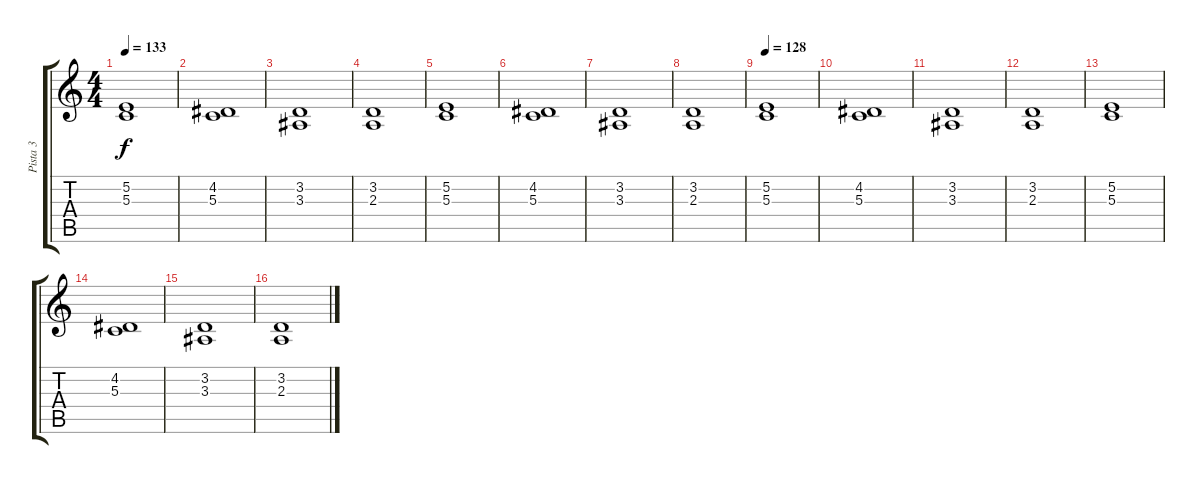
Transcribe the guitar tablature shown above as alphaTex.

\track ("Pista 3" "Pista 3") {instrument synthstrings2}
\staff {score tabs}
\tuning (E4 B3 G3 D3 A2 E2) {hide}
\ts (4 4)
\tempo 133
\clef g2
\ks c
(5.2 5.3).1{dy f} |
(4.2 5.3).1 |
(3.2 3.3).1 |
(3.2 2.3).1 |
(5.2 5.3).1 |
(4.2 5.3).1 |
(3.2 3.3).1 |
(3.2 2.3).1 |
\tempo 128
(5.2 5.3).1 |
(4.2 5.3).1 |
(3.2 3.3).1 |
(3.2 2.3).1 |
(5.2 5.3).1 |
(4.2 5.3).1 |
(3.2 3.3).1 |
(3.2 2.3).1
